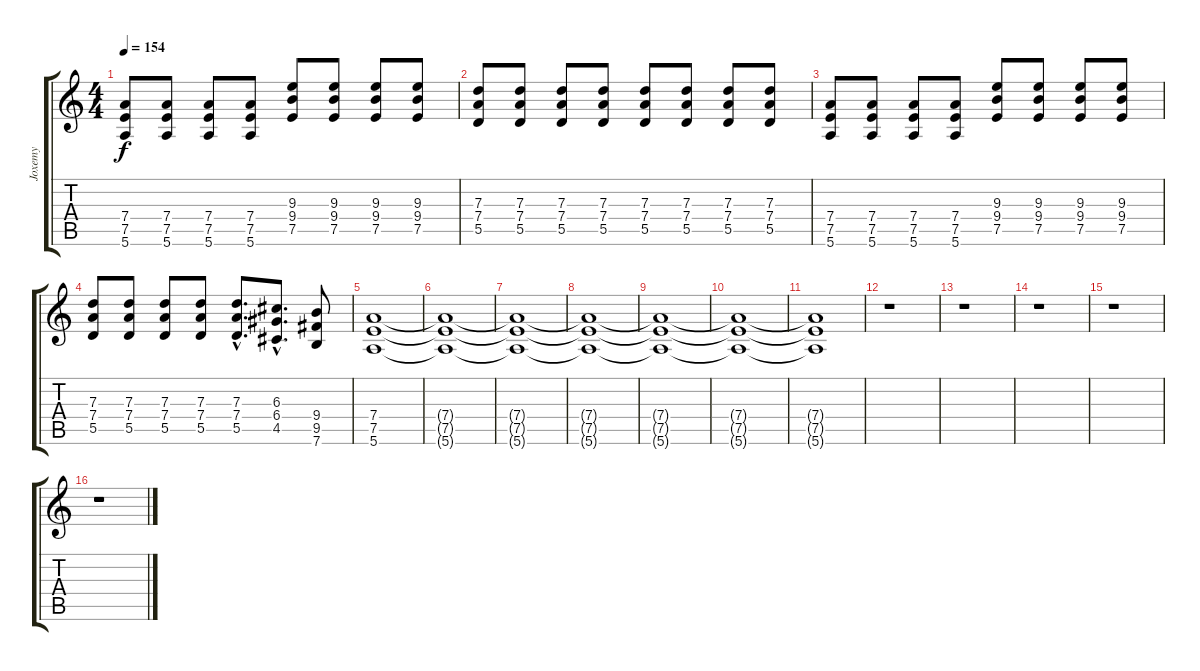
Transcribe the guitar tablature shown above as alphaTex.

\track ("Joxemy" "Joxemy") {instrument overdrivenguitar}
\staff {score tabs}
\tuning (E4 B3 G3 D3 A2 E2) {hide}
\ts (4 4)
\tempo 154
\clef g2
\ks c
(7.4 7.5 5.6).8{dy f} (7.4 7.5 5.6).8 (7.4 7.5 5.6).8 (7.4 7.5 5.6).8 (9.3 9.4 7.5).8 (9.3 9.4 7.5).8 (9.3 9.4 7.5).8 (9.3 9.4 7.5).8 |
(7.3 7.4 5.5).8 (7.3 7.4 5.5).8 (7.3 7.4 5.5).8 (7.3 7.4 5.5).8 (7.3 7.4 5.5).8 (7.3 7.4 5.5).8 (7.3 7.4 5.5).8 (7.3 7.4 5.5).8 |
(7.4 7.5 5.6).8 (7.4 7.5 5.6).8 (7.4 7.5 5.6).8 (7.4 7.5 5.6).8 (9.3 9.4 7.5).8 (9.3 9.4 7.5).8 (9.3 9.4 7.5).8 (9.3 9.4 7.5).8 |
(7.3 7.4 5.5).8 (7.3 7.4 5.5).8 (7.3 7.4 5.5).8 (7.3 7.4 5.5).8 (7.3{hac} 7.4{hac} 5.5{hac}).8{d} (6.3{hac} 6.4{hac} 4.5{hac}).8{d} (9.4 9.5 7.6).8 |
(7.4 7.5 5.6).1 |
(7.4{t} 7.5{t} 5.6{t}).1 |
(7.4{t} 7.5{t} 5.6{t}).1 |
(7.4{t} 7.5{t} 5.6{t}).1 |
(7.4{t} 7.5{t} 5.6{t}).1 |
(7.4{t} 7.5{t} 5.6{t}).1 |
(7.4{t} 7.5{t} 5.6{t}).1 |
r.1 |
r.1 |
r.1 |
r.1 |
r.1
